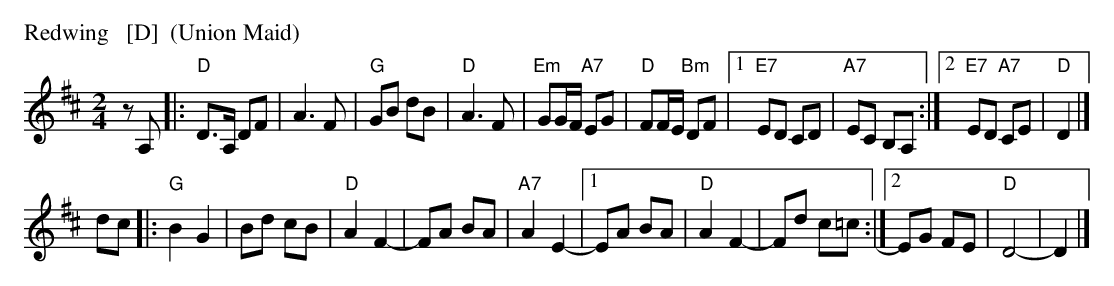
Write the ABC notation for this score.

X:1
P: Redwing   [D]  (Union Maid)
M: 2/4
L: 1/8
K: D
zA, \
|: "D"D>A, DF | A3 F | "G"GB dB | "D"A3 F \
|  "Em"GG/F/ "A7"EG | "D"FF/E/ "Bm"DF |1 "E7"ED CD | "A7"EC B,A, :|2 "E7"ED "A7"CE | "D"D2 |]
dc \
|: "G"B2 G2 | Bd cB | "D"A2 F2- | FA BA \
| "A7"A2 E2- |1 EA BA | "D"A2 F2- | Fd c=c :|2 EG FE | "D"D4- | D2 |]
